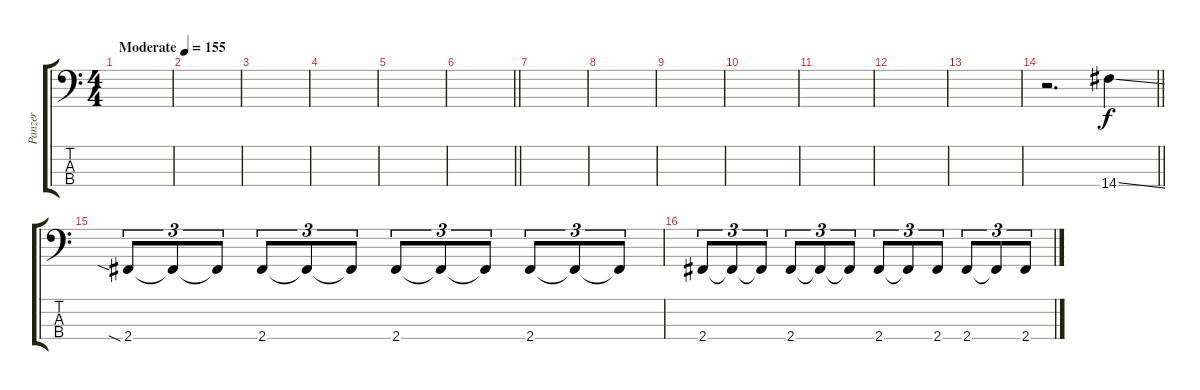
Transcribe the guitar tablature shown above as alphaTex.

\track ("Panzer" "Panzer") {instrument electricbasspick}
\staff {score tabs}
\tuning (G2 D2 A1 E1) {hide}
\ts (4 4)
\tempo (155 "Moderate")
\clef f4
\ks c
|
|
|
|
|
\barLineRight lightlight
|
|
|
|
|
|
|
|
\barLineRight lightlight
r.2{d} 14.4{ss}.4 |
2.4{sia}.8{tu (3 2)} 2.4{t}.8{tu (3 2)} 2.4{t}.8{tu (3 2)} 2.4.8{tu (3 2)} 2.4{t}.8{tu (3 2)} 2.4{t}.8{tu (3 2)} 2.4.8{tu (3 2)} 2.4{t}.8{tu (3 2)} 2.4{t}.8{tu (3 2)} 2.4.8{tu (3 2)} 2.4{t}.8{tu (3 2)} 2.4{t}.8{tu (3 2)} |
2.4.8{tu (3 2)} 2.4{t}.8{tu (3 2)} 2.4{t}.8{tu (3 2)} 2.4.8{tu (3 2)} 2.4{t}.8{tu (3 2)} 2.4{t}.8{tu (3 2)} 2.4.8{tu (3 2)} 2.4{t}.8{tu (3 2)} 2.4.8{tu (3 2)} 2.4.8{tu (3 2)} 2.4{t}.8{tu (3 2)} 2.4.8{tu (3 2)}
